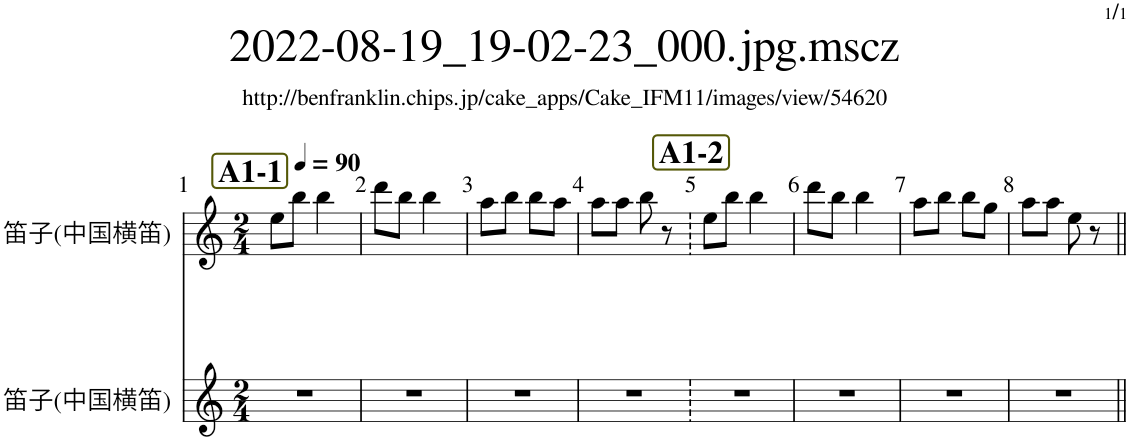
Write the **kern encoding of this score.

**kern	**kern
*part2	*part1
*staff2	*staff1
*I"笛子(中国横笛)	*I"笛子(中国横笛)
*clefG2	*clefG2
*Trd-7c-12	*Trd-7c-12
*k[]	*k[]
*M2/4	*M2/4
*MM90	*MM90
!!LO:REH:place=s1:a:B:cj:fs=15:t=A1-1
=1	=1
2r	8ee\L
.	8bb\J
.	4bb\
=2	=2
2r	8ddd\L
.	8bb\J
.	4bb\
=3	=3
2r	8aa\L
.	8bb\J
.	8bb\L
.	8aa\J
=4	=4
2r	8aa\L
.	8aa\J
.	8bb\
.	8r
!!LO:REH:place=s1:a:B:cj:fs=15:t=A1-2
=5	=5
2r	8ee\L
.	8bb\J
.	4bb\
=6	=6
2r	8ddd\L
.	8bb\J
.	4bb\
=7	=7
2r	8aa\L
.	8bb\J
.	8bb\L
.	8gg\J
=8	=8
2r	8aa\L
.	8aa\J
.	8ee\
.	8r
=||	=||
*-	*-
